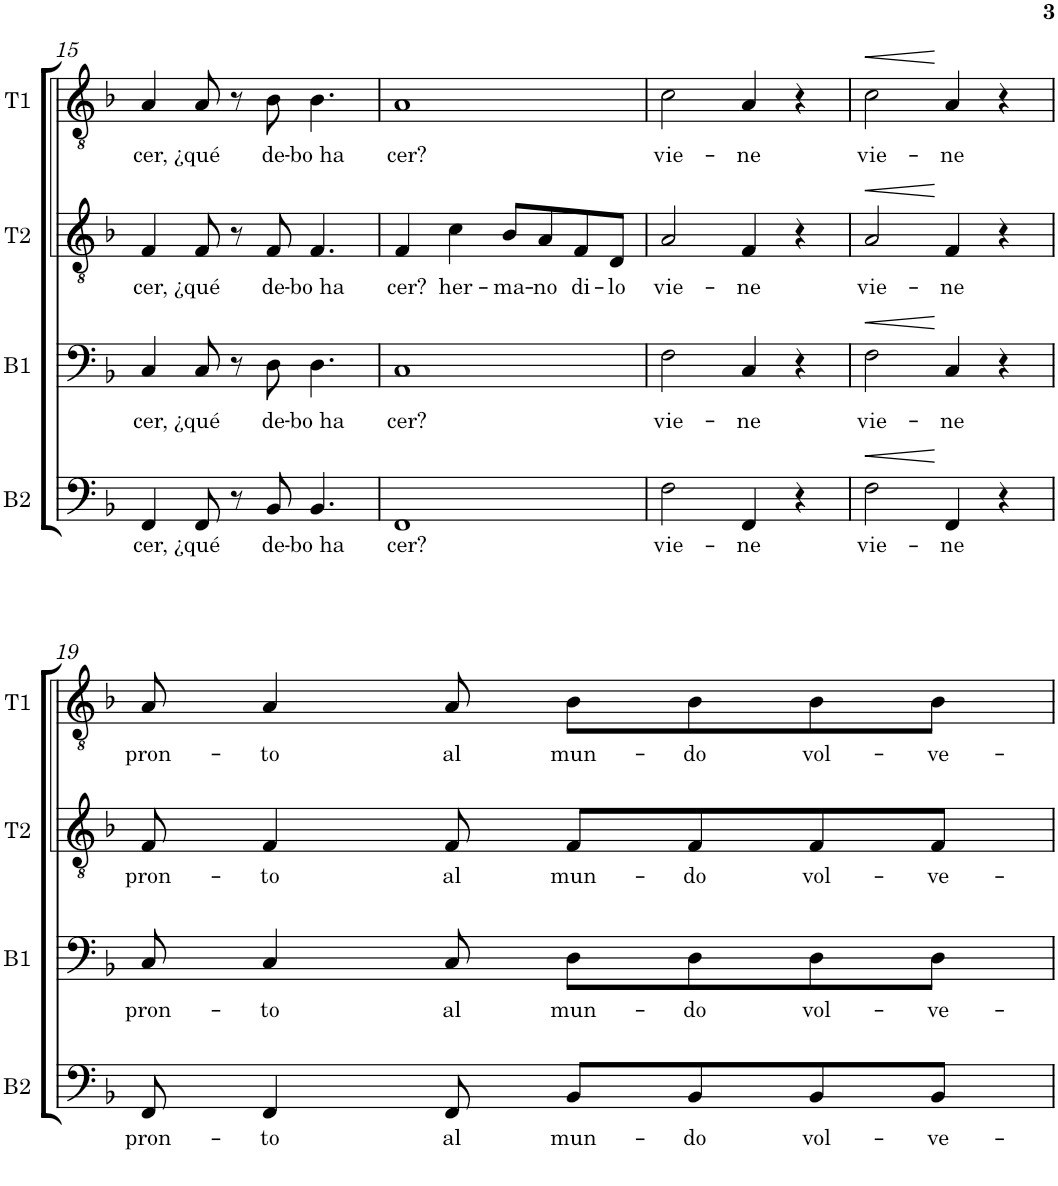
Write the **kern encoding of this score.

**kern	**text	**dynam	**kern	**text	**dynam	**kern	**text	**dynam	**kern	**text	**dynam
*part4	*part4	*part4	*part3	*part3	*part3	*part2	*part2	*part2	*part1	*part1	*part1
*staff4	*staff4	*staff4	*staff3	*staff3	*staff3	*staff2	*staff2	*staff2	*staff1	*staff1	*staff1
*I"Bajo	*	*	*I"Barítono	*	*	*I"Tenor 2	*	*	*I"Tenor 1	*	*
*I'B2	*	*	*I'B1	*	*	*I'T2	*	*	*I'T1	*	*
!!LO:PB:g=z
*clefF4	*	*	*clefF4	*	*	*clefGv2	*	*	*clefGv2	*	*
*k[b-]	*	*	*k[b-]	*	*	*k[b-]	*	*	*k[b-]	*	*
*F:	*	*	*F:	*	*	*F:	*	*	*F:	*	*
*M4/4	*	*	*M4/4	*	*	*M4/4	*	*	*M4/4	*	*
=15	=15	=15	=15	=15	=15	=15	=15	=15	=15	=15	=15
!	!LO:LY:b	!	!	!LO:LY:b	!	!	!LO:LY:b	!	!	!LO:LY:b	!
4FF/	cer,	.	4C/	cer,	.	4F/	cer,	.	4A/	cer,	.
!	!LO:LY:b	!	!	!LO:LY:b	!	!	!LO:LY:b	!	!	!LO:LY:b	!
8FF/	¿qué	.	8C/	¿qué	.	8F/	¿qué	.	8A/	¿qué	.
8r	.	.	8r	.	.	8r	.	.	8r	.	.
!	!LO:LY:b	!	!	!LO:LY:b	!	!	!LO:LY:b	!	!	!LO:LY:b	!
8BB-/	de-	.	8D\	de-	.	8F/	de-	.	8B-\	de-	.
!	!LO:LY:b	!	!	!LO:LY:b	!	!	!LO:LY:b	!	!	!LO:LY:b	!
4.BB-/	bo ha	.	4.D\	bo ha	.	4.F/	bo ha	.	4.B-\	bo ha	.
=16	=16	=16	=16	=16	=16	=16	=16	=16	=16	=16	=16
!	!LO:LY:b	!	!	!LO:LY:b	!	!	!LO:LY:b	!	!	!LO:LY:b	!
1FF	cer?	.	1C	cer?	.	4F/	cer?	.	1A	cer?	.
!	!	!	!	!	!	!	!LO:LY:b	!	!	!	!
.	.	.	.	.	.	4c\	her-	.	.	.	.
!	!	!	!	!	!	!	!LO:LY:b	!	!	!	!
.	.	.	.	.	.	8B-/L	-ma-	.	.	.	.
!	!	!	!	!	!	!	!LO:LY:b	!	!	!	!
.	.	.	.	.	.	8A/	-no	.	.	.	.
!	!	!	!	!	!	!	!LO:LY:b	!	!	!	!
.	.	.	.	.	.	8F/	di-	.	.	.	.
!	!	!	!	!	!	!	!LO:LY:b	!	!	!	!
.	.	.	.	.	.	8D/J	-lo	.	.	.	.
=17	=17	=17	=17	=17	=17	=17	=17	=17	=17	=17	=17
!	!LO:LY:b	!	!	!LO:LY:b	!	!	!LO:LY:b	!	!	!LO:LY:b	!
2F\	vie-	.	2F\	vie-	.	2A/	vie-	.	2c\	vie-	.
!	!LO:LY:b	!	!	!LO:LY:b	!	!	!LO:LY:b	!	!	!LO:LY:b	!
4FF/	-ne	.	4C/	-ne	.	4F/	-ne	.	4A/	-ne	.
4r	.	.	4r	.	.	4r	.	.	4r	.	.
=18	=18	=18	=18	=18	=18	=18	=18	=18	=18	=18	=18
!	!LO:LY:b	!LO:HP:b	!	!LO:LY:b	!LO:HP:b	!	!LO:LY:b	!LO:HP:b	!	!LO:LY:b	!LO:HP:b
2F\	vie-	<	2F\	vie-	<	2A/	vie-	<	2c\	vie-	<
!	!LO:LY:b	!	!	!LO:LY:b	!	!	!LO:LY:b	!	!	!LO:LY:b	!
4FF/	-ne	[	4C/	-ne	[	4F/	-ne	[	4A/	-ne	[
4r	.	.	4r	.	.	4r	.	.	4r	.	.
!!LO:LB:g=z
=19	=19	=19	=19	=19	=19	=19	=19	=19	=19	=19	=19
!	!LO:LY:b	!	!	!LO:LY:b	!	!	!LO:LY:b	!	!	!LO:LY:b	!
8FF/	pron-	.	8C/	pron-	.	8F/	pron-	.	8A/	pron-	.
!	!LO:LY:b	!	!	!LO:LY:b	!	!	!LO:LY:b	!	!	!LO:LY:b	!
4FF/	-to	.	4C/	-to	.	4F/	-to	.	4A/	-to	.
!	!LO:LY:b	!	!	!LO:LY:b	!	!	!LO:LY:b	!	!	!LO:LY:b	!
8FF/	al	.	8C/	al	.	8F/	al	.	8A/	al	.
!	!LO:LY:b	!	!	!LO:LY:b	!	!	!LO:LY:b	!	!	!LO:LY:b	!
8BB-/L	mun-	.	8D\L	mun-	.	8F/L	mun-	.	8B-\L	mun-	.
!	!LO:LY:b	!	!	!LO:LY:b	!	!	!LO:LY:b	!	!	!LO:LY:b	!
8BB-/	-do	.	8D\	-do	.	8F/	-do	.	8B-\	-do	.
!	!LO:LY:b	!	!	!LO:LY:b	!	!	!LO:LY:b	!	!	!LO:LY:b	!
8BB-/	vol-	.	8D\	vol-	.	8F/	vol-	.	8B-\	vol-	.
!	!LO:LY:b	!	!	!LO:LY:b	!	!	!LO:LY:b	!	!	!LO:LY:b	!
8BB-/J	-ve-	.	8D\J	-ve-	.	8F/J	-ve-	.	8B-\J	-ve-	.
=	=	=	=	=	=	=	=	=	=	=	=
*-	*-	*-	*-	*-	*-	*-	*-	*-	*-	*-	*-
